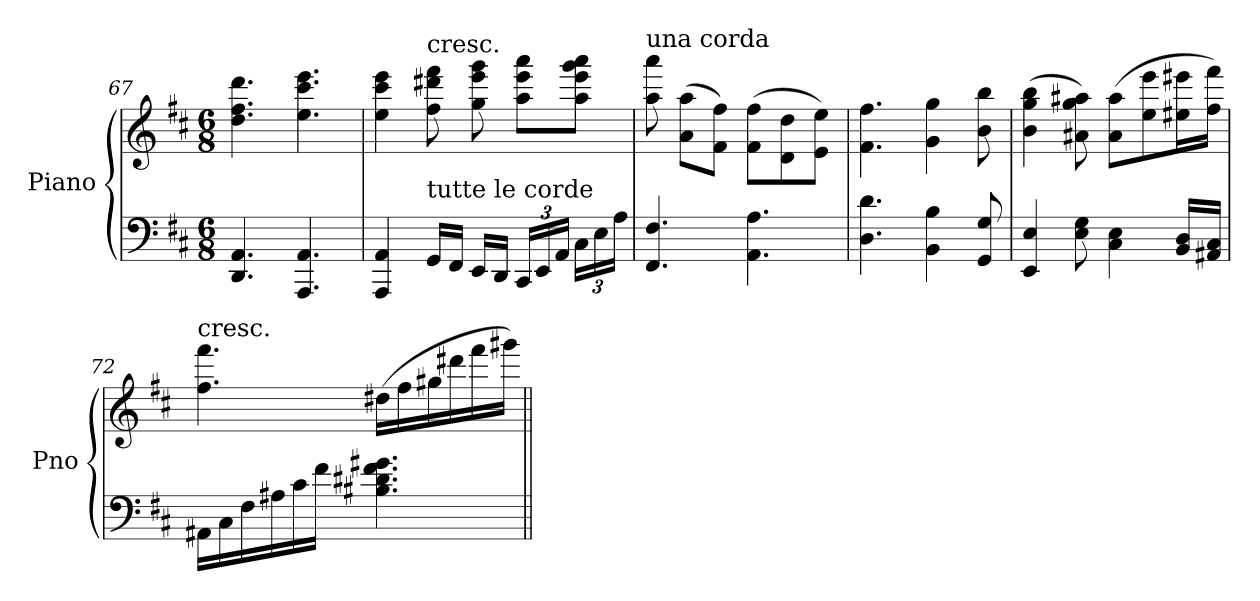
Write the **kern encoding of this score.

**kern	**kern
*part1	*part1
*staff2	*staff1
*I"Piano	*
*I'Pno	*
*clefF4	*clefG2
*k[f#c#]	*k[f#c#]
*D:	*D:
*M6/8	*M6/8
=67	=67
4.DD/ 4.AA/	4.dd\ 4.ff#\ 4.ddd\
4.AAA/ 4.AA/	4.ee\ 4.ccc#\ 4.eee\
=68	=68
4AAA/ 4AA/	4ee\ 4ccc#\ 4eee\
!	!LO:TX:a:t=cresc.
!LO:TX:a:t=tutte le corde	!
16GG/LL	8ff#\ 8ddd#X\ 8fff#\
16FF#/JJ	.
16EE/LL	8gg\ 8eee\ 8ggg\
16DD/JJ	.
*Xbrackettup	*
24CC#/LL	8aa\ 8eee\ 8aaa\L
24EE/	.
24AA/JJ	.
24C#\LL	8aa\ 8eee\ 8ggg\ 8aaa\J
24E\	.
24A\JJ	.
!!LO:PB:g=z
=69	=69
!	!LO:TX:a:t=una corda
4.FF#/ 4.F#/	8aa\ 8aaa\
.	(>8a\ 8aa\L
.	8f#\ 8ff#\J)
4.AA\ 4.A\	(>8f#\ 8ff#\L
.	8d\ 8dd\
.	8e\ 8ee\J)
=70	=70
4.D\ 4.d\	4.f#\ 4.ff#\
4BB\ 4B\	4g\ 4gg\
8GG/ 8G/	8b\ 8bb\
=71	=71
4EE/ 4E/	(>4b\ 4gg\ 4bb\
8E\ 8G\	8a#X\ 8gg\ 8aa#X\)
4C#\ 4E\	(>8a#\ 8aa#\L
.	8ee\ 8eee\
16BB/ 16D/LL	16ee#X\ 16eee#X\L
16AA#X/ 16C#/JJ	16ff#\ 16fff#\JJ)
=72	=72
!	!LO:TX:a:t=cresc.
16AA#X\LL	4.ff#\ 4.fff#\
16C#\	.
16F#\	.
16A#X\	.
16c#\	.
16f#\JJ	.
4.B#X\ 4.d#X\ 4.f#\ 4.g#X\	(>16dd#X\LL
.	16ff#\
.	16gg#X\
.	16ddd#X\
.	16fff#\
.	16ggg#X\JJ)
=||	=||
*-	*-
